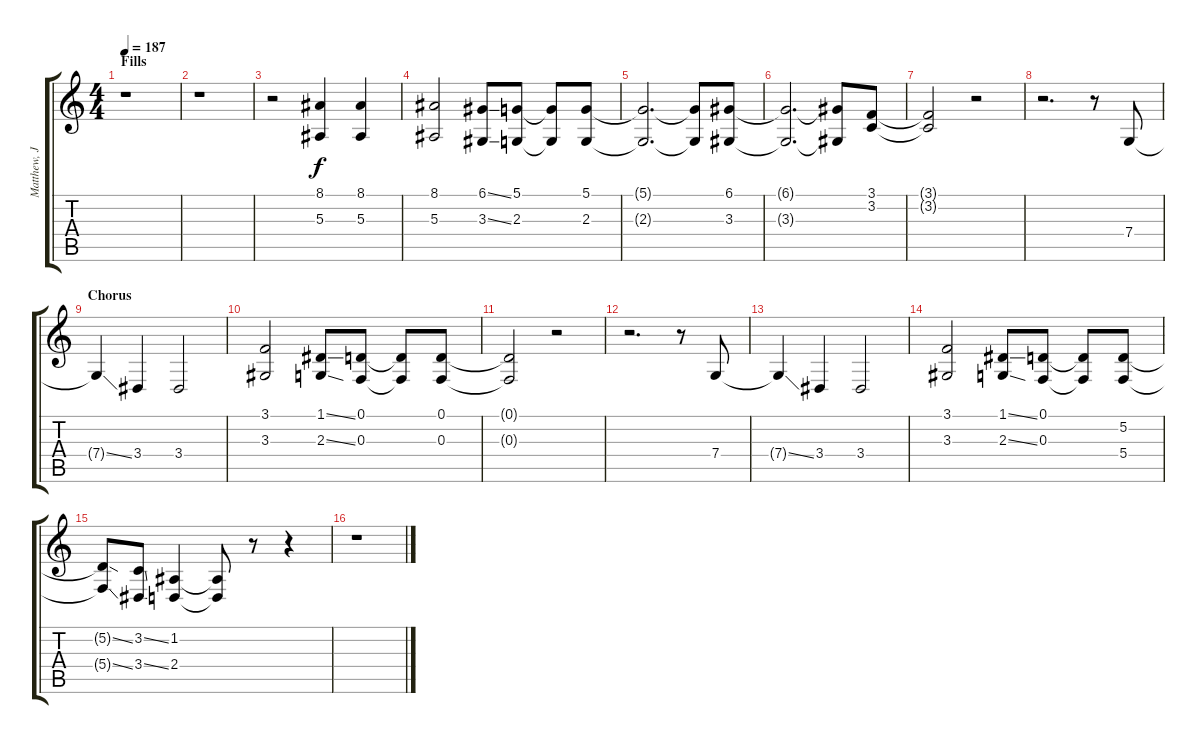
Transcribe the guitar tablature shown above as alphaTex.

\track ("Matthew, Jason - Backing Vocals" "Matthew, J") {instrument oboe}
\staff {score tabs}
\tuning (D4 A3 F3 C3 G2 C2) {hide}
\ts (4 4)
\section ("" "Fills")
\tempo 187
\clef g2
\ks c
r.1{dy f} |
r.1 |
r.2 (8.1 5.3).4 (8.1 5.3).4 |
(8.1 5.3).2 (6.1{ss} 3.3{ss}).8 (5.1 2.3).8 (5.1{t} 2.3{t}).8 (5.1 2.3).8 |
(5.1{t} 2.3{t}).2{d} (5.1{t} 2.3{t}).8 (6.1 3.3).8 |
(6.1{t} 3.3{t}).2{d} (6.1{t} 3.3{t}).8 (3.1 3.2).8 |
(3.1{t} 3.2{t}).2 r.2 |
r.2{d} r.8 7.4.8 |
\section ("" "Chorus")
7.4{ss t}.4 3.4.4 3.4.2 |
(3.1 3.3).2 (1.1{ss} 2.3{ss}).8 (0.1 0.3).8 (0.1{t} 0.3{t}).8 (0.1 0.3).8 |
(0.1{t} 0.3{t}).2 r.2 |
r.2{d} r.8 7.4.8 |
7.4{ss t}.4 3.4.4 3.4.2 |
(3.1 3.3).2 (1.1{ss} 2.3{ss}).8 (0.1 0.3).8 (0.1{t} 0.3{t}).8 (5.2 5.4).8 |
(5.2{ss t} 5.4{ss t}).8 (3.2{ss} 3.4{ss}).8 (1.2 2.4).4 (1.2{t} 2.4{t}).8 r.8 r.4 |
r.1
